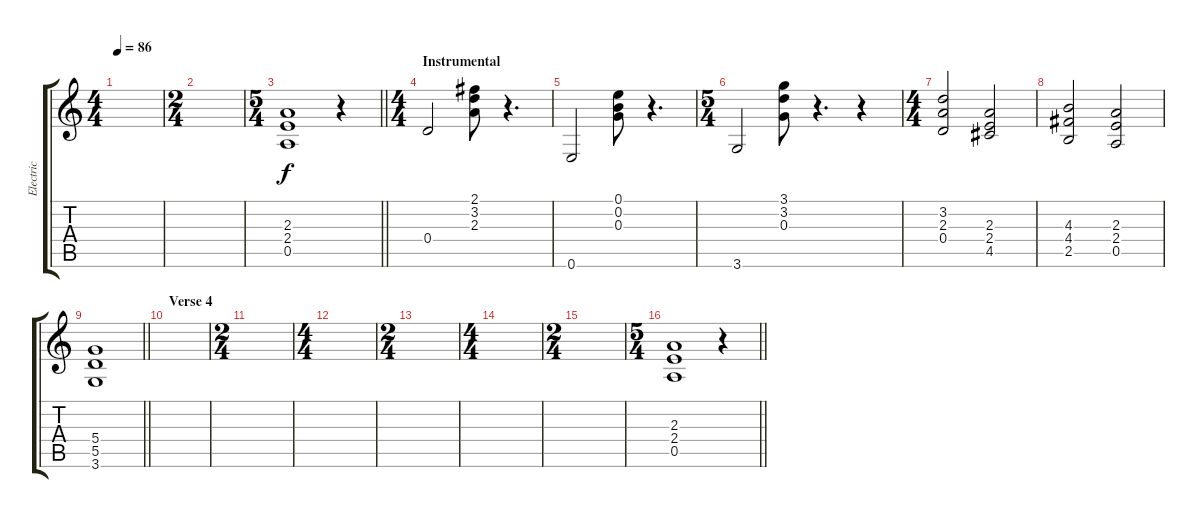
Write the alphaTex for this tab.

\track ("Electric" "Electric") {instrument overdrivenguitar}
\staff {score tabs}
\tuning (E4 B3 G3 D3 A2 E2) {hide}
\ts (4 4)
\tempo 86
\clef g2
\ks c
|
\ts (2 4)
|
\ts (5 4)
\barLineRight lightlight
(2.3 2.4 0.5).1 r.4 |
\ts (4 4)
\section ("" "Instrumental")
0.4.2 (2.1 3.2 2.3).8 r.4{d} |
0.6.2 (0.1 0.2 0.3).8 r.4{d} |
\ts (5 4)
3.6.2 (3.1 3.2 0.3).8 r.4{d} r.4 |
\ts (4 4)
(3.2 2.3 0.4).2 (2.3 2.4 4.5).2 |
(4.3 4.4 2.5).2 (2.3 2.4 0.5).2 |
\barLineRight lightlight
(5.4 5.5 3.6).1 |
\section ("" "Verse 4")
|
\ts (2 4)
|
\ts (4 4)
|
\ts (2 4)
|
\ts (4 4)
|
\ts (2 4)
|
\ts (5 4)
\barLineRight lightlight
(2.3 2.4 0.5).1 r.4
